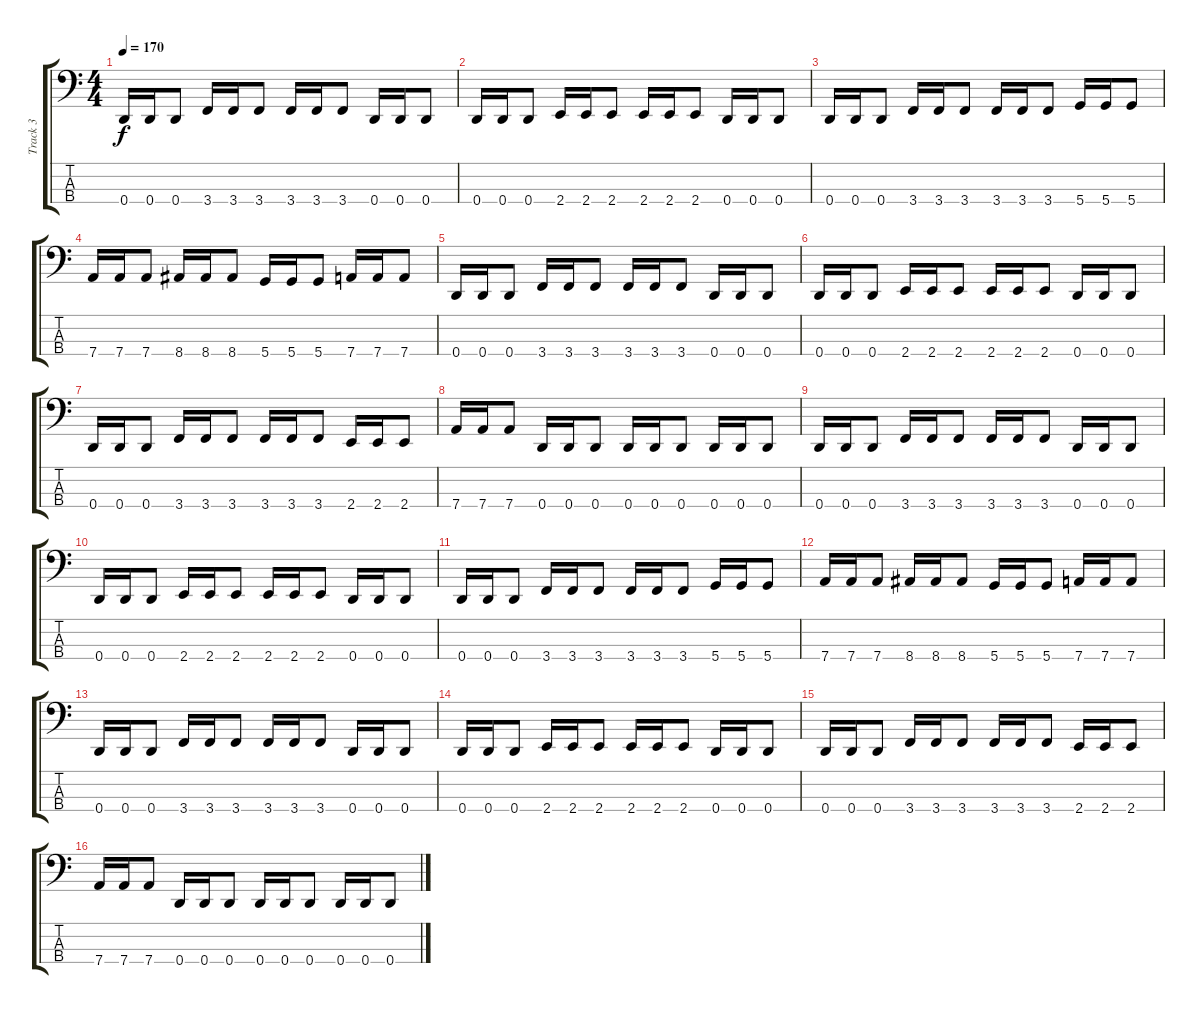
\track ("Track 3" "Track 3") {instrument electricbassfinger}
\staff {score tabs}
\tuning (G2 D2 A1 D1) {hide}
\ts (4 4)
\tempo 170
\clef f4
\ks c
0.4.16{dy f} 0.4.16 0.4.8 3.4.16 3.4.16 3.4.8 3.4.16 3.4.16 3.4.8 0.4.16 0.4.16 0.4.8 |
0.4.16 0.4.16 0.4.8 2.4.16 2.4.16 2.4.8 2.4.16 2.4.16 2.4.8 0.4.16 0.4.16 0.4.8 |
0.4.16 0.4.16 0.4.8 3.4.16 3.4.16 3.4.8 3.4.16 3.4.16 3.4.8 5.4.16 5.4.16 5.4.8 |
7.4.16 7.4.16 7.4.8 8.4.16 8.4.16 8.4.8 5.4.16 5.4.16 5.4.8 7.4.16 7.4.16 7.4.8 |
0.4.16 0.4.16 0.4.8 3.4.16 3.4.16 3.4.8 3.4.16 3.4.16 3.4.8 0.4.16 0.4.16 0.4.8 |
0.4.16 0.4.16 0.4.8 2.4.16 2.4.16 2.4.8 2.4.16 2.4.16 2.4.8 0.4.16 0.4.16 0.4.8 |
0.4.16 0.4.16 0.4.8 3.4.16 3.4.16 3.4.8 3.4.16 3.4.16 3.4.8 2.4.16 2.4.16 2.4.8 |
7.4.16 7.4.16 7.4.8 0.4.16 0.4.16 0.4.8 0.4.16 0.4.16 0.4.8 0.4.16 0.4.16 0.4.8 |
0.4.16 0.4.16 0.4.8 3.4.16 3.4.16 3.4.8 3.4.16 3.4.16 3.4.8 0.4.16 0.4.16 0.4.8 |
0.4.16 0.4.16 0.4.8 2.4.16 2.4.16 2.4.8 2.4.16 2.4.16 2.4.8 0.4.16 0.4.16 0.4.8 |
0.4.16 0.4.16 0.4.8 3.4.16 3.4.16 3.4.8 3.4.16 3.4.16 3.4.8 5.4.16 5.4.16 5.4.8 |
7.4.16 7.4.16 7.4.8 8.4.16 8.4.16 8.4.8 5.4.16 5.4.16 5.4.8 7.4.16 7.4.16 7.4.8 |
0.4.16 0.4.16 0.4.8 3.4.16 3.4.16 3.4.8 3.4.16 3.4.16 3.4.8 0.4.16 0.4.16 0.4.8 |
0.4.16 0.4.16 0.4.8 2.4.16 2.4.16 2.4.8 2.4.16 2.4.16 2.4.8 0.4.16 0.4.16 0.4.8 |
0.4.16 0.4.16 0.4.8 3.4.16 3.4.16 3.4.8 3.4.16 3.4.16 3.4.8 2.4.16 2.4.16 2.4.8 |
7.4.16 7.4.16 7.4.8 0.4.16 0.4.16 0.4.8 0.4.16 0.4.16 0.4.8 0.4.16 0.4.16 0.4.8
